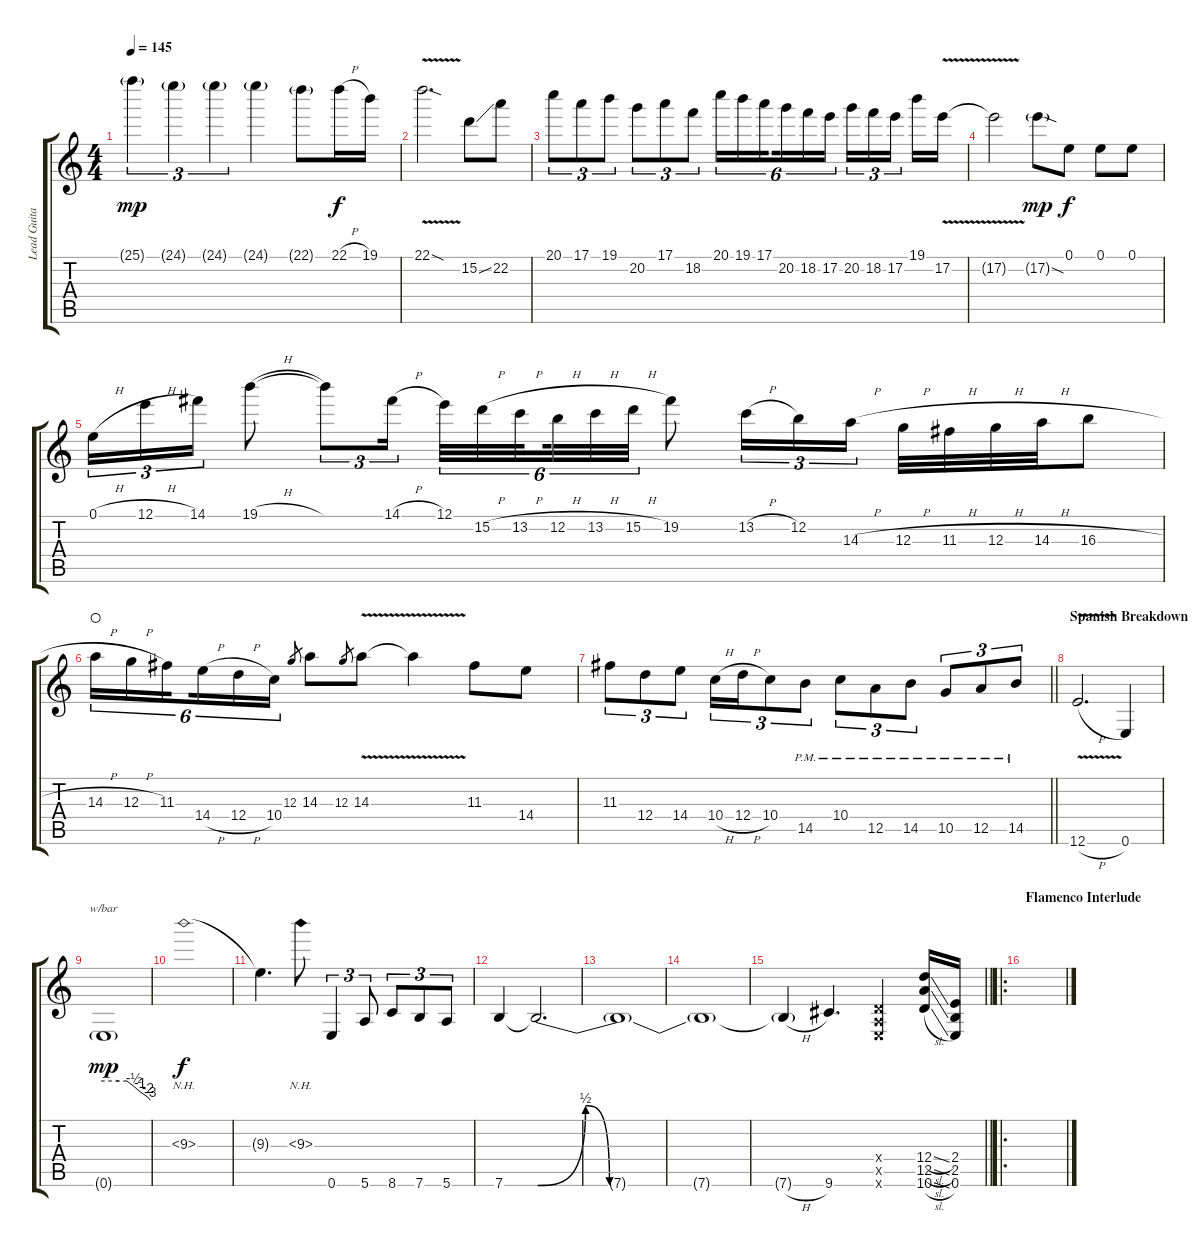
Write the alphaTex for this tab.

\track ("Lead Guitar" "Lead Guita") {instrument distortionguitar}
\staff {score tabs}
\tuning (E4 B3 G3 D3 A2 E2) {hide}
\ts (4 4)
\tempo 145
\clef g2
\ks c
25.1{g}.4{tu (3 2) dy mp} 24.1{g}.4{tu (3 2)} 24.1{g}.4{tu (3 2)} 24.1{g}.4 22.1{g}.8 22.1{h}.16{dy f} 19.1.16 |
22.1{v sod}.2{d} 15.2{ss}.8 22.2.8 |
20.1.8{tu (3 2)} 17.1.8{tu (3 2)} 19.1.8{tu (3 2)} 20.2.8{tu (3 2)} 17.1.8{tu (3 2)} 18.2.8{tu (3 2)} 20.1.16{tu (6 4)} 19.1.16{tu (6 4)} 17.1.16{tu (6 4) beam splitsecondary} 20.2.16{tu (6 4)} 18.2.16{tu (6 4)} 17.2.16{tu (6 4)} 20.2.16{tu (3 2)} 18.2.16{tu (3 2)} 17.2.16{tu (3 2) beam splitsecondary} 19.1.16 17.2{v}.16 |
17.2{t}.2 17.2{sod g}.8{dy mp} 0.1.8{dy f} 0.1.8 0.1.8 |
0.1{h}.16{tu (3 2)} 12.1{h}.16{tu (3 2)} 14.1.16{tu (3 2)} 19.1{h}.8 19.1{t}.8{tu (3 2)} 14.1{h}.16{tu (3 2) beam splitsecondary} 12.1.32{tu (6 4)} 15.2{h}.32{tu (6 4)} 13.2{h}.32{tu (6 4) beam splitsecondary} 12.2{h}.32{tu (6 4)} 13.2{h}.32{tu (6 4)} 15.2{h}.32{tu (6 4)} 19.2.8 13.2{h}.16{tu (3 2)} 12.2.16{tu (3 2)} 14.3{h}.16{tu (3 2)} 12.3{h}.32 11.3{h}.32 12.3{h}.32 14.3{h}.32 16.3{h}.8 |
14.3{h}.16{tu (6 4) waho} 12.3{h}.16{tu (6 4)} 11.3.16{tu (6 4) beam splitsecondary} 14.4{h}.16{tu (6 4)} 12.4{h}.16{tu (6 4)} 10.4.16{tu (6 4)} 12.3.8{gr} 14.3.8 12.3.8{gr} 14.3{v}.8 14.3{t}.4 11.3.8 14.4.8 |
\barLineRight lightlight
11.3.8{tu (3 2)} 12.4.8{tu (3 2)} 14.4.8{tu (3 2)} 10.4{h}.16{tu (3 2)} 12.4{h}.16{tu (3 2)} 10.4.8{tu (3 2)} 14.5{pm}.8{tu (3 2)} 10.4{pm}.8{tu (3 2)} 12.5{pm}.8{tu (3 2)} 14.5{pm}.8{tu (3 2)} 10.5{pm}.8{tu (3 2)} 12.5{pm}.8{tu (3 2)} 14.5{pm}.8{tu (3 2)} |
\section ("" "Spanish Breakdown")
12.6{v h}.2{d} 0.6.4 |
0.6{g}.1{tbe (custom default 0 0 20 0 30 0 39 -2 47 -4 57 -8 60 -12) dy mp} |
9.3{nh}.1{dy f} |
9.3{t}.4{d} 9.3{nh}.8 0.6.4{tu (3 2)} 5.6.8{tu (3 2)} 8.6.8{tu (3 2)} 7.6.8{tu (3 2)} 5.6.8{tu (3 2)} |
7.6.4 7.6{be (custom 0 0 10 2 15 0 60 0) t}.2{d} |
7.6{t}.1 |
7.6{t}.1 |
\barLineRight lightlight
7.6{h t}.4 9.6.4{d} (0.4{x} 0.5{x} 0.6{x}).4 (12.4{sl} 12.5{sl} 10.6{sl}).16 (2.4 2.5 0.6).16 |
\ro
\section ("" "Flamenco Interlude")
